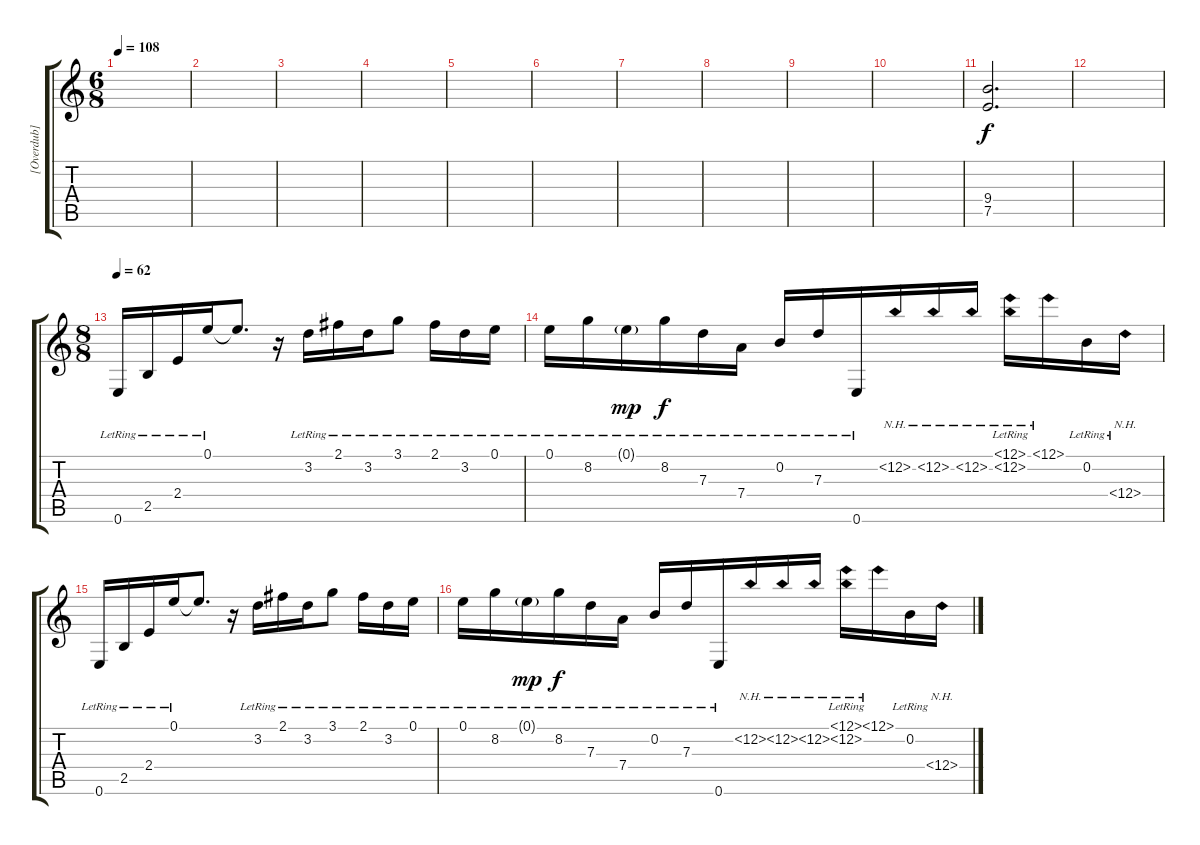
\track ("[Overdub]" "[Overdub]") {instrument distortionguitar}
\staff {score tabs}
\tuning (E4 B3 G3 D3 A2 E2) {hide}
\ts (6 8)
\tempo 108
\clef g2
\ks c
|
|
|
|
|
|
|
|
|
|
(9.4 7.5).2{d} |
|
\ts (8 8)
\tempo 62
0.6{lr}.16{volume 13 balance 15 instrument acousticguitarsteel} 2.5{lr}.16 2.4{lr}.16 0.1{lr}.16 0.1{t}.8{d} r.16 3.2{lr}.16 2.1{lr}.16 3.2{lr}.16 3.1{lr}.8 2.1{lr}.16 3.2{lr}.16 0.1{lr}.16 |
0.1{lr}.16 8.2{lr}.16 0.1{g lr}.16{dy mp} 8.2{lr}.16{dy f} 7.3{lr}.16 7.4{lr}.16 0.2{lr}.16 7.3{lr}.16 0.6{lr}.16 12.2{nh}.16 12.2{nh}.16 12.2{nh}.16 (12.1{nh lr} 12.2{nh lr}).16 12.1{nh}.16 0.2{lr}.16 12.4{nh lr}.16 |
0.6{lr}.16{volume 13} 2.5{lr}.16 2.4{lr}.16 0.1{lr}.16 0.1{t}.8{d} r.16 3.2{lr}.16{volume 13} 2.1{lr}.16 3.2{lr}.16 3.1{lr}.8 2.1{lr}.16 3.2{lr}.16 0.1{lr}.16 |
0.1{lr}.16{volume 13} 8.2{lr}.16 0.1{g lr}.16{dy mp} 8.2{lr}.16{dy f} 7.3{lr}.16{volume 12} 7.4{lr}.16 0.2{lr}.16 7.3{lr}.16 0.6{lr}.16{volume 11} 12.2{nh}.16 12.2{nh}.16 12.2{nh}.16 (12.1{nh lr} 12.2{nh lr}).16{volume 10} 12.1{nh}.16 0.2{lr}.16 12.4{nh lr}.16
